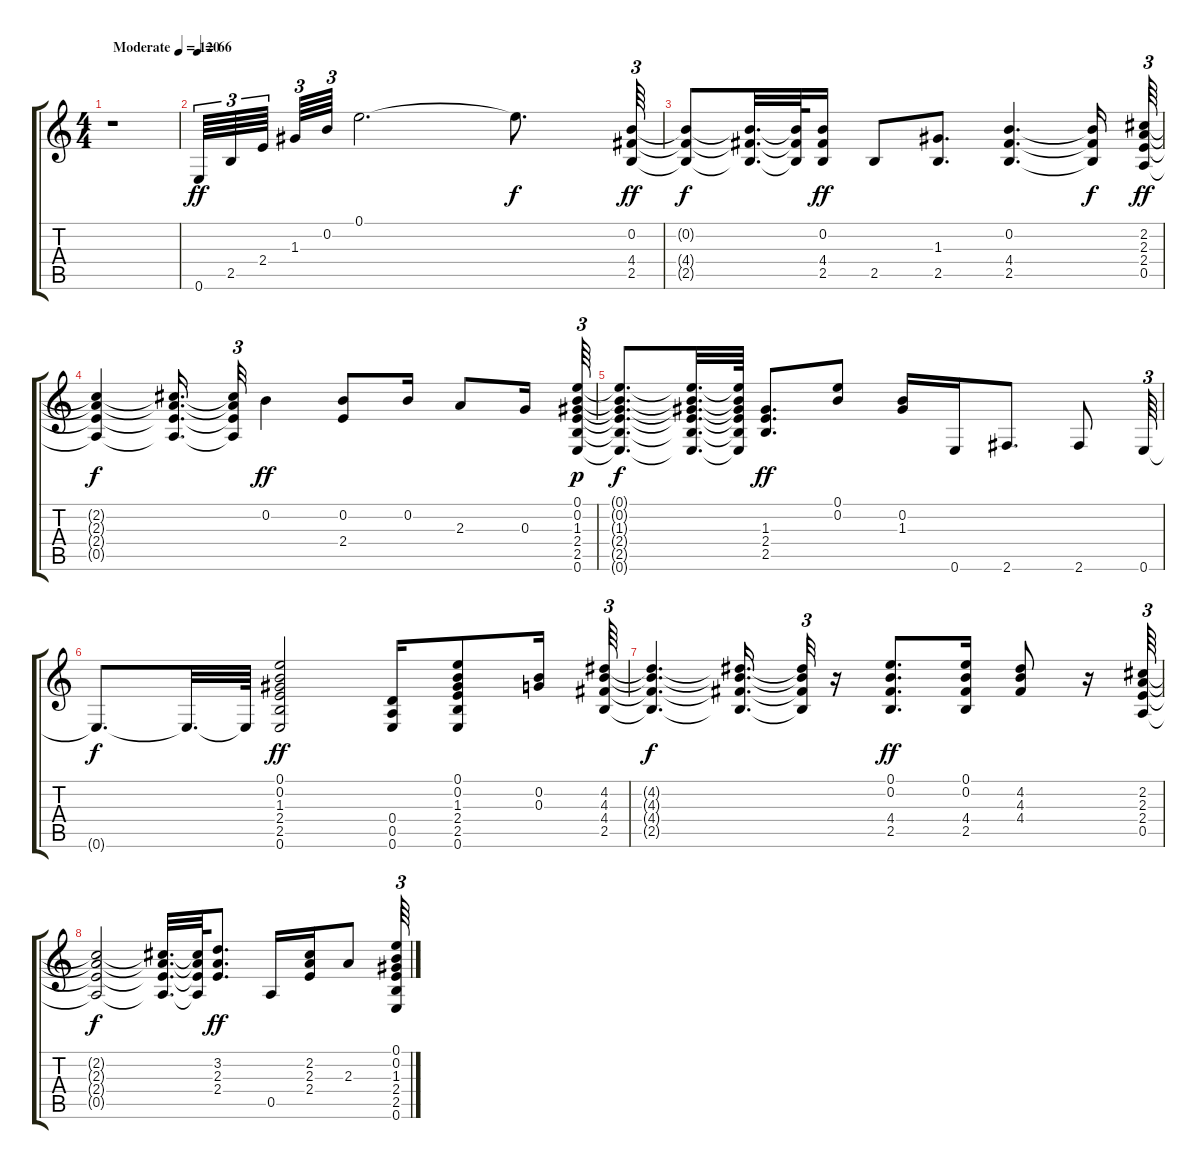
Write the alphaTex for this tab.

\track "" {instrument electricguitarclean}
\staff {score tabs}
\tuning (E4 B3 G3 D3 A2 E2) {hide}
\ts (4 4)
\tempo (120 "Moderate")
\clef g2
\ks c
r.1{dy ff instrument electricguitarclean} |
\tempo 66
0.6.64{tu (3 2)} 2.5.64{tu (3 2)} 2.4.64{tu (3 2) beam splitsecondary} 1.3.64{tu (3 2)} 0.2.64{tu (3 2)} 0.1.2{d} 0.1{t}.8{d dy f} (0.2 4.4 2.5).64{tu (3 2) dy ff} |
(0.2{t} 4.4{t} 2.5{t}).8{dy f} (0.2{t} 4.4{t} 2.5{t}).32{d} (0.2{t} 4.4{t} 2.5{t}).64 (0.2 4.4 2.5).16{dy ff} 2.5.8 (1.3 2.5).8{d} (0.2 4.4 2.5).4{d} (0.2{t} 4.4{t} 2.5{t}).16{dy f} (2.2 2.3 2.4 0.5).64{tu (3 2) dy ff} |
(2.2{t} 2.3{t} 2.4{t} 0.5{t}).4{dy f} (2.2{t} 2.3{t} 2.4{t} 0.5{t}).16{d} (2.2{t} 2.3{t} 2.4{t} 0.5{t}).32{tu (3 2)} 0.2.4{dy ff} (0.2 2.4).8 0.2.16 2.3.8 0.3.16 (0.1 0.2 1.3 2.4 2.5 0.6).64{tu (3 2) dy p} |
(0.1{t} 0.2{t} 1.3{t} 2.4{t} 2.5{t} 0.6{t}).8{d dy f} (0.1{t} 0.2{t} 1.3{t} 2.4{t} 2.5{t} 0.6{t}).32{d} (0.1{t} 0.2{t} 1.3{t} 2.4{t} 2.5{t} 0.6{t}).64 (1.3 2.4 2.5).8{d dy ff} (0.1 0.2).8 (0.2 1.3).16 0.6.16 2.6.8{d} 2.6.8 0.6.64{tu (3 2)} |
0.6{t}.8{d dy f} 0.6{t}.32{d} 0.6{t}.64 (0.1 0.2 1.3 2.4 2.5 0.6).2{dy ff} (0.4 0.5 0.6).16 (0.1 0.2 1.3 2.4 2.5 0.6).8 (0.2 0.3).16 (4.2 4.3 4.4 2.5).64{tu (3 2)} |
(4.2{t} 4.3{t} 4.4{t} 2.5{t}).4{d dy f} (4.2{t} 4.3{t} 4.4{t} 2.5{t}).16{d} (4.2{t} 4.3{t} 4.4{t} 2.5{t}).32{tu (3 2)} r.16 (0.1 0.2 4.4 2.5).8{d dy ff} (0.1 0.2 4.4 2.5).16 (4.2 4.3 4.4).8 r.16 (2.2 2.3 2.4 0.5).64{tu (3 2)} |
(2.2{t} 2.3{t} 2.4{t} 0.5{t}).2{dy f} (2.2{t} 2.3{t} 2.4{t} 0.5{t}).32{d} (2.2{t} 2.3{t} 2.4{t} 0.5{t}).64 (3.2 2.3 2.4).8{d dy ff} 0.5.16 (2.2 2.3 2.4).16 2.3.8 (0.1 0.2 1.3 2.4 2.5 0.6).64{tu (3 2)}
